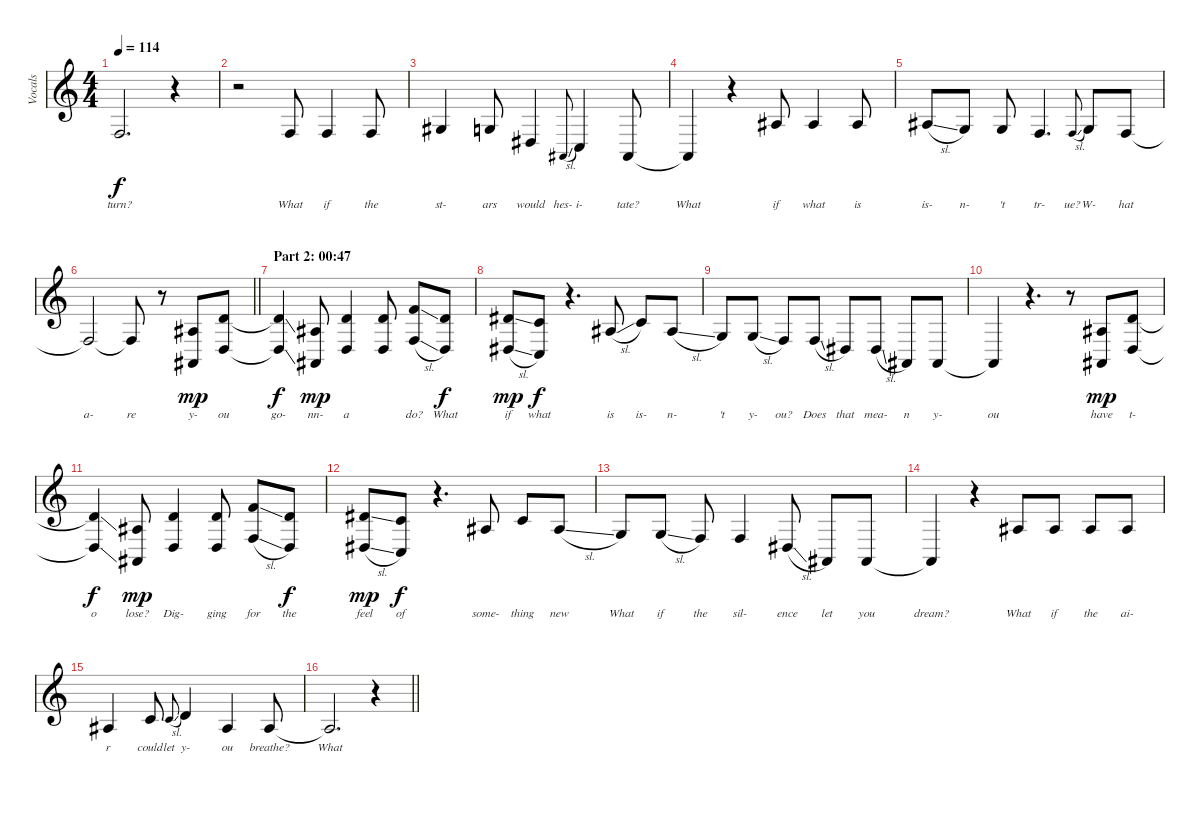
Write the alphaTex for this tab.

\track ("Vocals" "Vocals") {instrument lead2sawtooth}
\staff {score}
\tuning (Eb4 Bb3 Gb3 Db3 Ab2 Eb2) {hide}
\ts (4 4)
\tempo 114
\clef g2
\ks c
4.4{t}.2{d lyrics (0 "turn?") lyrics (1 "") lyrics (2 "") lyrics (3 "") lyrics (4 "") dy f} r.4 |
r.2 4.4.8{lyrics (0 "What") lyrics (1 "") lyrics (2 "") lyrics (3 "") lyrics (4 "")} 4.4.4{lyrics (0 "if") lyrics (1 "") lyrics (2 "") lyrics (3 "") lyrics (4 "")} 4.4.8{lyrics (0 "the") lyrics (1 "") lyrics (2 "") lyrics (3 "") lyrics (4 "")} |
7.4.4{lyrics (0 "st-") lyrics (1 "") lyrics (2 "") lyrics (3 "") lyrics (4 "")} 6.4.8{lyrics (0 "ars") lyrics (1 "") lyrics (2 "") lyrics (3 "") lyrics (4 "")} 2.4.4{lyrics (0 "would") lyrics (1 "") lyrics (2 "") lyrics (3 "") lyrics (4 "")} 2.5{sl}.8{lyrics (0 "hes-") lyrics (1 "") lyrics (2 "") lyrics (3 "") lyrics (4 "") gr onbeat} 4.5.4{lyrics (0 "i-") lyrics (1 "") lyrics (2 "") lyrics (3 "") lyrics (4 "")} 2.5.8{lyrics (0 "tate?") lyrics (1 "") lyrics (2 "") lyrics (3 "") lyrics (4 "")} |
2.5{t}.4{lyrics (0 "What") lyrics (1 "") lyrics (2 "") lyrics (3 "") lyrics (4 "")} r.4 9.4.8{lyrics (0 "if") lyrics (1 "") lyrics (2 "") lyrics (3 "") lyrics (4 "")} 9.4.4{lyrics (0 "what") lyrics (1 "") lyrics (2 "") lyrics (3 "") lyrics (4 "")} 9.4.8{lyrics (0 "is") lyrics (1 "") lyrics (2 "") lyrics (3 "") lyrics (4 "")} |
9.4{sl}.8{lyrics (0 "is-") lyrics (1 "") lyrics (2 "") lyrics (3 "") lyrics (4 "")} 6.4.8{lyrics (0 "n-") lyrics (1 "") lyrics (2 "") lyrics (3 "") lyrics (4 "")} 6.4.8{lyrics (0 "'t") lyrics (1 "") lyrics (2 "") lyrics (3 "") lyrics (4 "")} 4.4.4{d lyrics (0 "tr-") lyrics (1 "") lyrics (2 "") lyrics (3 "") lyrics (4 "")} 4.4{sl}.8{lyrics (0 "ue?") lyrics (1 "") lyrics (2 "") lyrics (3 "") lyrics (4 "") gr onbeat} 6.4.8{lyrics (0 "W-") lyrics (1 "") lyrics (2 "") lyrics (3 "") lyrics (4 "")} 4.4.8{lyrics (0 "hat") lyrics (1 "") lyrics (2 "") lyrics (3 "") lyrics (4 "")} |
\barLineRight lightlight
4.4{t}.2{lyrics (0 "a-") lyrics (1 "") lyrics (2 "") lyrics (3 "") lyrics (4 "")} 4.4{t}.8{lyrics (0 "re") lyrics (1 "") lyrics (2 "") lyrics (3 "") lyrics (4 "")} r.8 (4.3 2.5).8{lyrics (0 "y-") lyrics (1 "") lyrics (2 "") lyrics (3 "") lyrics (4 "") dy mp} (8.3 6.5).8{lyrics (0 "ou") lyrics (1 "") lyrics (2 "") lyrics (3 "") lyrics (4 "")} |
\section ("" "Part 2: 00:47")
(8.3{ss t} 6.5{ss t}).4{lyrics (0 "go-") lyrics (1 "") lyrics (2 "") lyrics (3 "") lyrics (4 "") dy f} (4.3 2.5).8{lyrics (0 "nn-") lyrics (1 "") lyrics (2 "") lyrics (3 "") lyrics (4 "") dy mp} (8.3 6.5).4{lyrics (0 "a") lyrics (1 "") lyrics (2 "") lyrics (3 "") lyrics (4 "")} (8.3 6.5).8{lyrics (0 "") lyrics (1 "") lyrics (2 "") lyrics (3 "") lyrics (4 "")} (11.3{sl} 9.5{sl}).8{lyrics (0 "do?") lyrics (1 "") lyrics (2 "") lyrics (3 "") lyrics (4 "")} (8.3 6.5).8{lyrics (0 "What") lyrics (1 "") lyrics (2 "") lyrics (3 "") lyrics (4 "") dy f} |
(9.3{sl} 7.5{sl}).8{lyrics (0 "if") lyrics (1 "") lyrics (2 "") lyrics (3 "") lyrics (4 "") dy mp} (6.3 4.5).8{lyrics (0 "what") lyrics (1 "") lyrics (2 "") lyrics (3 "") lyrics (4 "") dy f} r.4{d} 9.4{sl}.8{lyrics (0 "is") lyrics (1 "") lyrics (2 "") lyrics (3 "") lyrics (4 "")} 11.4.8{lyrics (0 "is-") lyrics (1 "") lyrics (2 "") lyrics (3 "") lyrics (4 "")} 9.4{sl}.8{lyrics (0 "n-") lyrics (1 "") lyrics (2 "") lyrics (3 "") lyrics (4 "")} |
6.4.8{lyrics (0 "'t") lyrics (1 "") lyrics (2 "") lyrics (3 "") lyrics (4 "")} 11.5{sl}.8{lyrics (0 "y-") lyrics (1 "") lyrics (2 "") lyrics (3 "") lyrics (4 "")} 9.5.8{lyrics (0 "ou?") lyrics (1 "") lyrics (2 "") lyrics (3 "") lyrics (4 "")} 9.5{sl}.8{lyrics (0 "Does") lyrics (1 "") lyrics (2 "") lyrics (3 "") lyrics (4 "")} 7.5.8{lyrics (0 "that") lyrics (1 "") lyrics (2 "") lyrics (3 "") lyrics (4 "")} 7.5{sl}.8{lyrics (0 "mea-") lyrics (1 "") lyrics (2 "") lyrics (3 "") lyrics (4 "")} 2.5.8{lyrics (0 "n") lyrics (1 "") lyrics (2 "") lyrics (3 "") lyrics (4 "")} 2.5.8{lyrics (0 "y-") lyrics (1 "") lyrics (2 "") lyrics (3 "") lyrics (4 "")} |
2.5{t}.4{lyrics (0 "ou") lyrics (1 "") lyrics (2 "") lyrics (3 "") lyrics (4 "")} r.4{d} r.8 (4.3 2.5).8{lyrics (0 "have") lyrics (1 "") lyrics (2 "") lyrics (3 "") lyrics (4 "") dy mp} (8.3 6.5).8{lyrics (0 "t-") lyrics (1 "") lyrics (2 "") lyrics (3 "") lyrics (4 "")} |
(8.3{ss t} 6.5{ss t}).4{lyrics (0 "o") lyrics (1 "") lyrics (2 "") lyrics (3 "") lyrics (4 "") dy f} (4.3 2.5).8{lyrics (0 "lose?") lyrics (1 "") lyrics (2 "") lyrics (3 "") lyrics (4 "") dy mp} (8.3 6.5).4{lyrics (0 "Dig-") lyrics (1 "") lyrics (2 "") lyrics (3 "") lyrics (4 "")} (8.3 6.5).8{lyrics (0 "ging") lyrics (1 "") lyrics (2 "") lyrics (3 "") lyrics (4 "")} (11.3{sl} 9.5{sl}).8{lyrics (0 "for") lyrics (1 "") lyrics (2 "") lyrics (3 "") lyrics (4 "")} (8.3 6.5).8{lyrics (0 "the") lyrics (1 "") lyrics (2 "") lyrics (3 "") lyrics (4 "") dy f} |
(9.3{sl} 7.5{sl}).8{lyrics (0 "feel") lyrics (1 "") lyrics (2 "") lyrics (3 "") lyrics (4 "") dy mp} (6.3 4.5).8{lyrics (0 "of") lyrics (1 "") lyrics (2 "") lyrics (3 "") lyrics (4 "") dy f} r.4{d} 9.4.8{lyrics (0 "some-") lyrics (1 "") lyrics (2 "") lyrics (3 "") lyrics (4 "")} 11.4.8{lyrics (0 "thing") lyrics (1 "") lyrics (2 "") lyrics (3 "") lyrics (4 "")} 9.4{sl}.8{lyrics (0 "new") lyrics (1 "") lyrics (2 "") lyrics (3 "") lyrics (4 "")} |
6.4.8{lyrics (0 "What") lyrics (1 "") lyrics (2 "") lyrics (3 "") lyrics (4 "")} 11.5{sl}.8{lyrics (0 "if") lyrics (1 "") lyrics (2 "") lyrics (3 "") lyrics (4 "")} 9.5.8{lyrics (0 "the") lyrics (1 "") lyrics (2 "") lyrics (3 "") lyrics (4 "")} 9.5.4{lyrics (0 "sil-") lyrics (1 "") lyrics (2 "") lyrics (3 "") lyrics (4 "")} 7.5{sl}.8{lyrics (0 "ence") lyrics (1 "") lyrics (2 "") lyrics (3 "") lyrics (4 "")} 2.5.8{lyrics (0 "let") lyrics (1 "") lyrics (2 "") lyrics (3 "") lyrics (4 "")} 2.5.8{lyrics (0 "you") lyrics (1 "") lyrics (2 "") lyrics (3 "") lyrics (4 "")} |
2.5{t}.4{lyrics (0 "dream?") lyrics (1 "") lyrics (2 "") lyrics (3 "") lyrics (4 "")} r.4 9.4.8{lyrics (0 "What") lyrics (1 "") lyrics (2 "") lyrics (3 "") lyrics (4 "")} 9.4.8{lyrics (0 "if") lyrics (1 "") lyrics (2 "") lyrics (3 "") lyrics (4 "")} 9.4.8{lyrics (0 "the") lyrics (1 "") lyrics (2 "") lyrics (3 "") lyrics (4 "")} 9.4.8{lyrics (0 "ai-") lyrics (1 "") lyrics (2 "") lyrics (3 "") lyrics (4 "")} |
9.4.4{lyrics (0 "r") lyrics (1 "") lyrics (2 "") lyrics (3 "") lyrics (4 "")} 11.4.8{lyrics (0 "could") lyrics (1 "") lyrics (2 "") lyrics (3 "") lyrics (4 "")} 11.4{sl}.8{lyrics (0 "let") lyrics (1 "") lyrics (2 "") lyrics (3 "") lyrics (4 "") gr onbeat} 13.4.4{lyrics (0 "y-") lyrics (1 "") lyrics (2 "") lyrics (3 "") lyrics (4 "")} 9.4.4{lyrics (0 "ou") lyrics (1 "") lyrics (2 "") lyrics (3 "") lyrics (4 "")} 9.4.8{lyrics (0 "breathe?") lyrics (1 "") lyrics (2 "") lyrics (3 "") lyrics (4 "")} |
\barLineRight lightlight
9.4{t}.2{d lyrics (0 "What") lyrics (1 "") lyrics (2 "") lyrics (3 "") lyrics (4 "")} r.4
